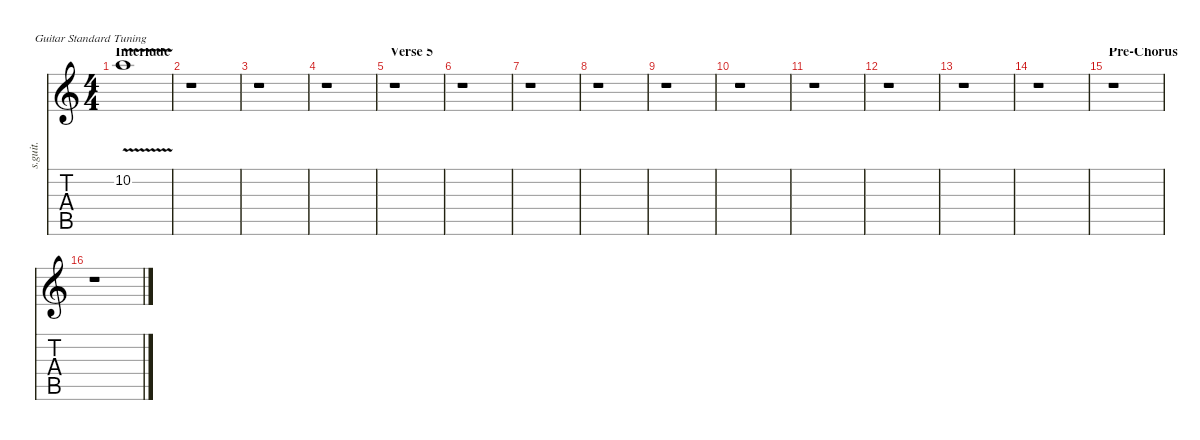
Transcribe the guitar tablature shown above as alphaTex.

\defaultSystemsLayout 4
\hideDynamics
\bracketExtendMode nobrackets
\track ("J. Frusciante (Solo)" "s.guit.") {instrument overdrivenguitar}
\staff {score tabs}
\tuning (E4 B3 G3 D3 A2 E2)
\ts (4 4)
\section ("" "Interlude")
\tempo (96 hide)
\clef g2
\ks c
10.2{v}.1{lyrics (0 "") lyrics (1 "") lyrics (2 "") lyrics (3 "") lyrics (4 "") dy f} |
r.1 |
r.1 |
r.1 |
\section ("" "Verse 5")
r.1 |
r.1 |
r.1 |
r.1 |
r.1 |
r.1 |
r.1 |
r.1 |
r.1 |
r.1 |
\section ("" "Pre-Chorus")
r.1 |
r.1
